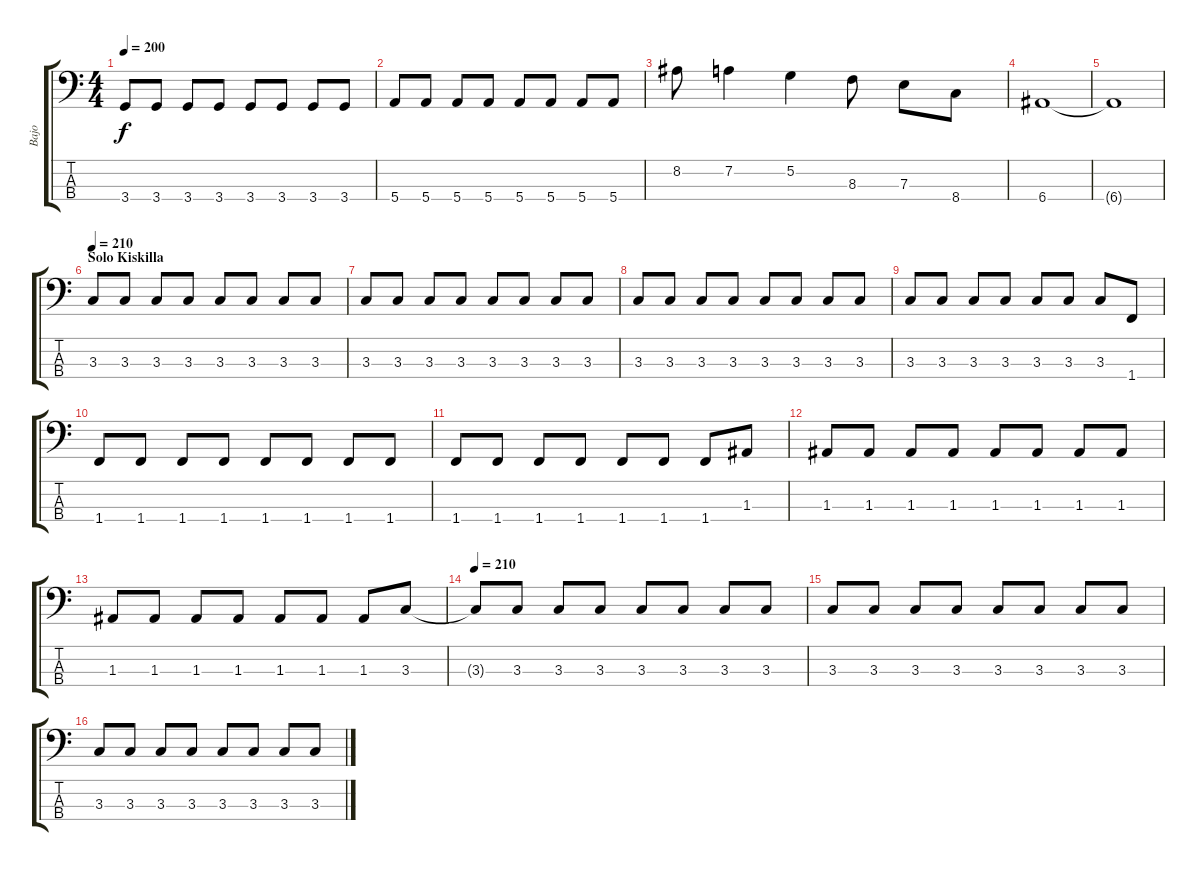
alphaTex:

\track ("Bajo" "Bajo") {instrument electricbassfinger}
\staff {score tabs}
\tuning (G2 D2 A1 E1) {hide}
\ts (4 4)
\tempo 200
\clef f4
\ks c
3.4.8{dy f} 3.4.8 3.4.8 3.4.8 3.4.8 3.4.8 3.4.8 3.4.8 |
5.4.8 5.4.8 5.4.8 5.4.8 5.4.8 5.4.8 5.4.8 5.4.8 |
8.2.8 7.2.4 5.2.4 8.3.8 7.3.8 8.4.8 |
6.4.1 |
6.4{t}.1 |
\section ("" "Solo Kiskilla")
\tempo 210
3.3.8 3.3.8 3.3.8 3.3.8 3.3.8 3.3.8 3.3.8 3.3.8 |
3.3.8 3.3.8 3.3.8 3.3.8 3.3.8 3.3.8 3.3.8 3.3.8 |
3.3.8 3.3.8 3.3.8 3.3.8 3.3.8 3.3.8 3.3.8 3.3.8 |
3.3.8 3.3.8 3.3.8 3.3.8 3.3.8 3.3.8 3.3.8 1.4.8 |
1.4.8 1.4.8 1.4.8 1.4.8 1.4.8 1.4.8 1.4.8 1.4.8 |
1.4.8 1.4.8 1.4.8 1.4.8 1.4.8 1.4.8 1.4.8 1.3.8 |
1.3.8 1.3.8 1.3.8 1.3.8 1.3.8 1.3.8 1.3.8 1.3.8 |
1.3.8 1.3.8 1.3.8 1.3.8 1.3.8 1.3.8 1.3.8 3.3.8 |
\tempo 210
3.3{t}.8 3.3.8 3.3.8 3.3.8 3.3.8 3.3.8 3.3.8 3.3.8 |
3.3.8 3.3.8 3.3.8 3.3.8 3.3.8 3.3.8 3.3.8 3.3.8 |
3.3.8 3.3.8 3.3.8 3.3.8 3.3.8 3.3.8 3.3.8 3.3.8
